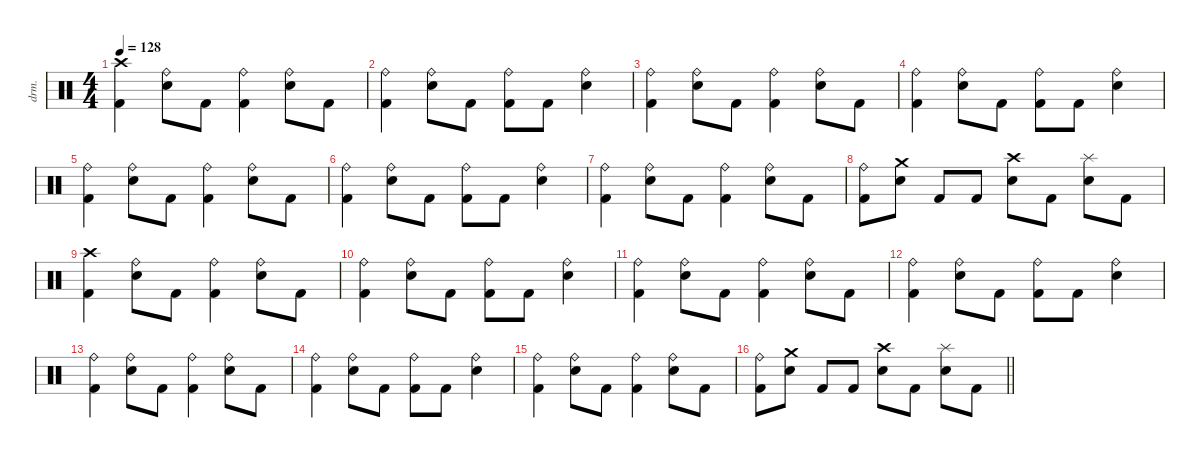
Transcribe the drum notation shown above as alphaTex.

\defaultSystemsLayout 4
\hideDynamics
\bracketExtendMode nobrackets
\otherSystemsTrackNameOrientation horizontal
\track ("Drums(Steven)" "drm.") {instrument percussion}
\staff {score}
\articulation defaults
\ts (4 4)
\tempo 128
\clef neutral
\ks c
("Crash high (hit)" "Kick (hit) 2").4{dy f} ("Ride (bell)" "Snare (hit) 2").8 "Kick (hit) 2".8 ("Ride (bell)" "Kick (hit) 2").4 ("Ride (bell)" "Snare (hit) 2").8 "Kick (hit) 2".8 |
("Ride (bell)" "Kick (hit) 2").4 ("Ride (bell)" "Snare (hit) 2").8 "Kick (hit) 2".8 ("Ride (bell)" "Kick (hit) 2").8 "Kick (hit) 2".8 ("Ride (bell)" "Snare (hit) 2").4 |
("Ride (bell)" "Kick (hit) 2").4 ("Ride (bell)" "Snare (hit) 2").8 "Kick (hit) 2".8 ("Ride (bell)" "Kick (hit) 2").4 ("Ride (bell)" "Snare (hit) 2").8 "Kick (hit) 2".8 |
("Ride (bell)" "Kick (hit) 2").4 ("Ride (bell)" "Snare (hit) 2").8 "Kick (hit) 2".8 ("Ride (bell)" "Kick (hit) 2").8 "Kick (hit) 2".8 ("Ride (bell)" "Snare (hit) 2").4 |
("Ride (bell)" "Kick (hit) 2").4 ("Ride (bell)" "Snare (hit) 2").8 "Kick (hit) 2".8 ("Ride (bell)" "Kick (hit) 2").4 ("Ride (bell)" "Snare (hit) 2").8 "Kick (hit) 2".8 |
("Ride (bell)" "Kick (hit) 2").4 ("Ride (bell)" "Snare (hit) 2").8 "Kick (hit) 2".8 ("Ride (bell)" "Kick (hit) 2").8 "Kick (hit) 2".8 ("Ride (bell)" "Snare (hit) 2").4 |
("Ride (bell)" "Kick (hit) 2").4 ("Ride (bell)" "Snare (hit) 2").8 "Kick (hit) 2".8 ("Ride (bell)" "Kick (hit) 2").4 ("Ride (bell)" "Snare (hit) 2").8 "Kick (hit) 2".8 |
("Ride (bell)" "Kick (hit) 2").8 ("Crash medium (hit)" "Snare (hit) 2").8 "Kick (hit) 2".8 "Kick (hit) 2".8 ("Crash high (hit)" "Snare (hit) 2").8 "Kick (hit) 2".8 ("Splash (hit)" "Snare (hit) 2").8 "Kick (hit) 2".8 |
("Crash high (hit)" "Kick (hit) 2").4 ("Ride (bell)" "Snare (hit) 2").8 "Kick (hit) 2".8 ("Ride (bell)" "Kick (hit) 2").4 ("Ride (bell)" "Snare (hit) 2").8 "Kick (hit) 2".8 |
("Ride (bell)" "Kick (hit) 2").4 ("Ride (bell)" "Snare (hit) 2").8 "Kick (hit) 2".8 ("Ride (bell)" "Kick (hit) 2").8 "Kick (hit) 2".8 ("Ride (bell)" "Snare (hit) 2").4 |
("Ride (bell)" "Kick (hit) 2").4 ("Ride (bell)" "Snare (hit) 2").8 "Kick (hit) 2".8 ("Ride (bell)" "Kick (hit) 2").4 ("Ride (bell)" "Snare (hit) 2").8 "Kick (hit) 2".8 |
("Ride (bell)" "Kick (hit) 2").4 ("Ride (bell)" "Snare (hit) 2").8 "Kick (hit) 2".8 ("Ride (bell)" "Kick (hit) 2").8 "Kick (hit) 2".8 ("Ride (bell)" "Snare (hit) 2").4 |
("Ride (bell)" "Kick (hit) 2").4 ("Ride (bell)" "Snare (hit) 2").8 "Kick (hit) 2".8 ("Ride (bell)" "Kick (hit) 2").4 ("Ride (bell)" "Snare (hit) 2").8 "Kick (hit) 2".8 |
("Ride (bell)" "Kick (hit) 2").4 ("Ride (bell)" "Snare (hit) 2").8 "Kick (hit) 2".8 ("Ride (bell)" "Kick (hit) 2").8 "Kick (hit) 2".8 ("Ride (bell)" "Snare (hit) 2").4 |
("Ride (bell)" "Kick (hit) 2").4 ("Ride (bell)" "Snare (hit) 2").8 "Kick (hit) 2".8 ("Ride (bell)" "Kick (hit) 2").4 ("Ride (bell)" "Snare (hit) 2").8 "Kick (hit) 2".8 |
\barLineRight lightlight
("Ride (bell)" "Kick (hit) 2").8 ("Crash medium (hit)" "Snare (hit) 2").8 "Kick (hit) 2".8 "Kick (hit) 2".8 ("Crash high (hit)" "Snare (hit) 2").8 "Kick (hit) 2".8 ("Splash (hit)" "Snare (hit) 2").8 "Kick (hit) 2".8
